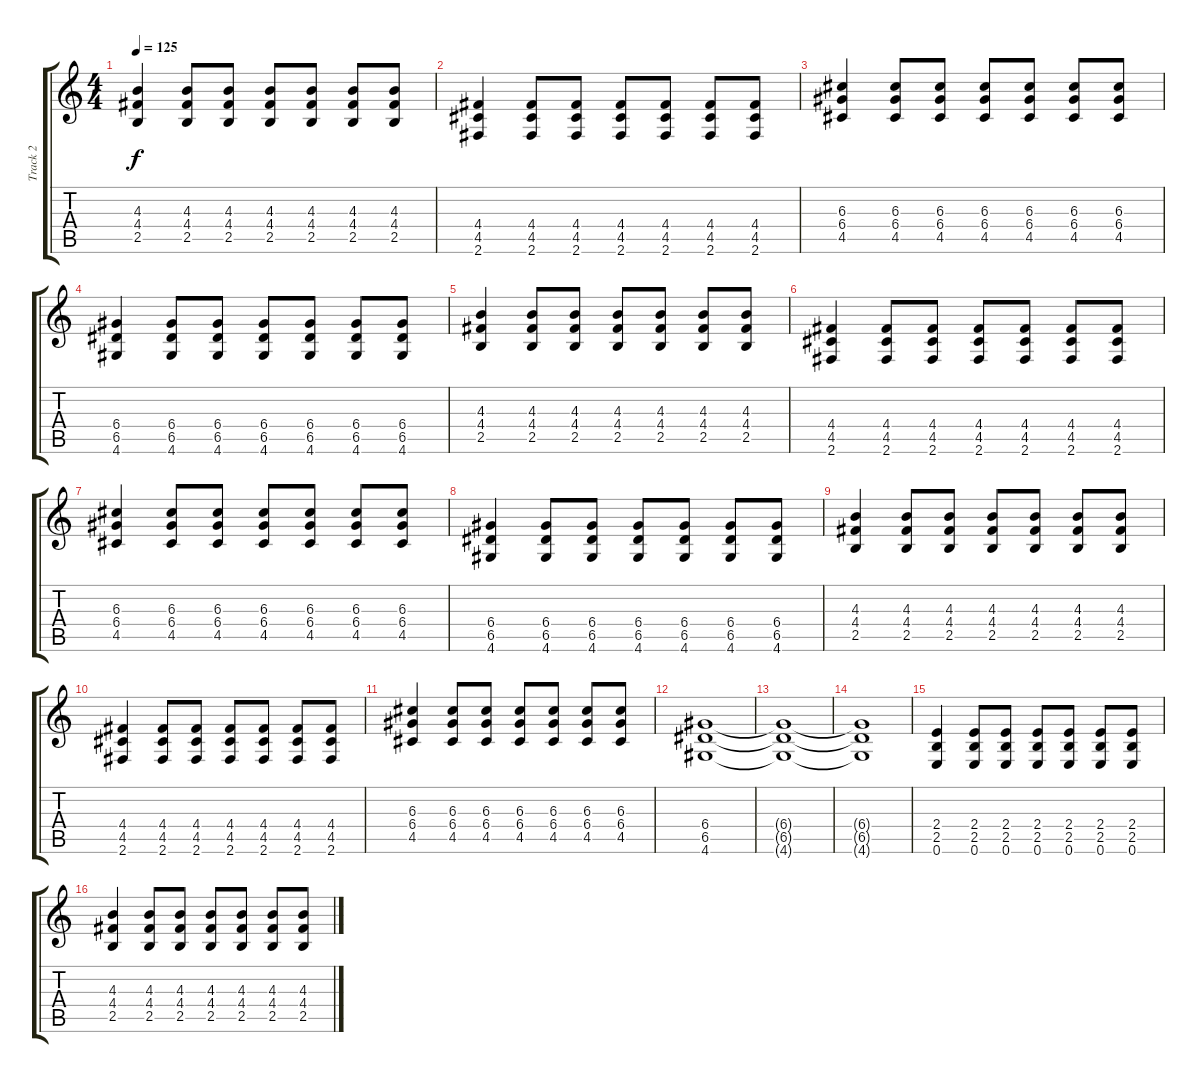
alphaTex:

\track ("Track 2" "Track 2") {instrument overdrivenguitar}
\staff {score tabs}
\tuning (E4 B3 G3 D3 A2 E2) {hide}
\ts (4 4)
\tempo 125
\clef g2
\ks c
(4.3 4.4 2.5).4{dy f} (4.3 4.4 2.5).8 (4.3 4.4 2.5).8 (4.3 4.4 2.5).8 (4.3 4.4 2.5).8 (4.3 4.4 2.5).8 (4.3 4.4 2.5).8 |
(4.4 4.5 2.6).4 (4.4 4.5 2.6).8 (4.4 4.5 2.6).8 (4.4 4.5 2.6).8 (4.4 4.5 2.6).8 (4.4 4.5 2.6).8 (4.4 4.5 2.6).8 |
(6.3 6.4 4.5).4 (6.3 6.4 4.5).8 (6.3 6.4 4.5).8 (6.3 6.4 4.5).8 (6.3 6.4 4.5).8 (6.3 6.4 4.5).8 (6.3 6.4 4.5).8 |
(6.4 6.5 4.6).4 (6.4 6.5 4.6).8 (6.4 6.5 4.6).8 (6.4 6.5 4.6).8 (6.4 6.5 4.6).8 (6.4 6.5 4.6).8 (6.4 6.5 4.6).8 |
(4.3 4.4 2.5).4 (4.3 4.4 2.5).8 (4.3 4.4 2.5).8 (4.3 4.4 2.5).8 (4.3 4.4 2.5).8 (4.3 4.4 2.5).8 (4.3 4.4 2.5).8 |
(4.4 4.5 2.6).4 (4.4 4.5 2.6).8 (4.4 4.5 2.6).8 (4.4 4.5 2.6).8 (4.4 4.5 2.6).8 (4.4 4.5 2.6).8 (4.4 4.5 2.6).8 |
(6.3 6.4 4.5).4 (6.3 6.4 4.5).8 (6.3 6.4 4.5).8 (6.3 6.4 4.5).8 (6.3 6.4 4.5).8 (6.3 6.4 4.5).8 (6.3 6.4 4.5).8 |
(6.4 6.5 4.6).4 (6.4 6.5 4.6).8 (6.4 6.5 4.6).8 (6.4 6.5 4.6).8 (6.4 6.5 4.6).8 (6.4 6.5 4.6).8 (6.4 6.5 4.6).8 |
(4.3 4.4 2.5).4 (4.3 4.4 2.5).8 (4.3 4.4 2.5).8 (4.3 4.4 2.5).8 (4.3 4.4 2.5).8 (4.3 4.4 2.5).8 (4.3 4.4 2.5).8 |
(4.4 4.5 2.6).4 (4.4 4.5 2.6).8 (4.4 4.5 2.6).8 (4.4 4.5 2.6).8 (4.4 4.5 2.6).8 (4.4 4.5 2.6).8 (4.4 4.5 2.6).8 |
(6.3 6.4 4.5).4 (6.3 6.4 4.5).8 (6.3 6.4 4.5).8 (6.3 6.4 4.5).8 (6.3 6.4 4.5).8 (6.3 6.4 4.5).8 (6.3 6.4 4.5).8 |
(6.4 6.5 4.6).1 |
(6.4{t} 6.5{t} 4.6{t}).1 |
(6.4{t} 6.5{t} 4.6{t}).1 |
(2.4 2.5 0.6).4 (2.4 2.5 0.6).8 (2.4 2.5 0.6).8 (2.4 2.5 0.6).8 (2.4 2.5 0.6).8 (2.4 2.5 0.6).8 (2.4 2.5 0.6).8 |
(4.3 4.4 2.5).4 (4.3 4.4 2.5).8 (4.3 4.4 2.5).8 (4.3 4.4 2.5).8 (4.3 4.4 2.5).8 (4.3 4.4 2.5).8 (4.3 4.4 2.5).8
